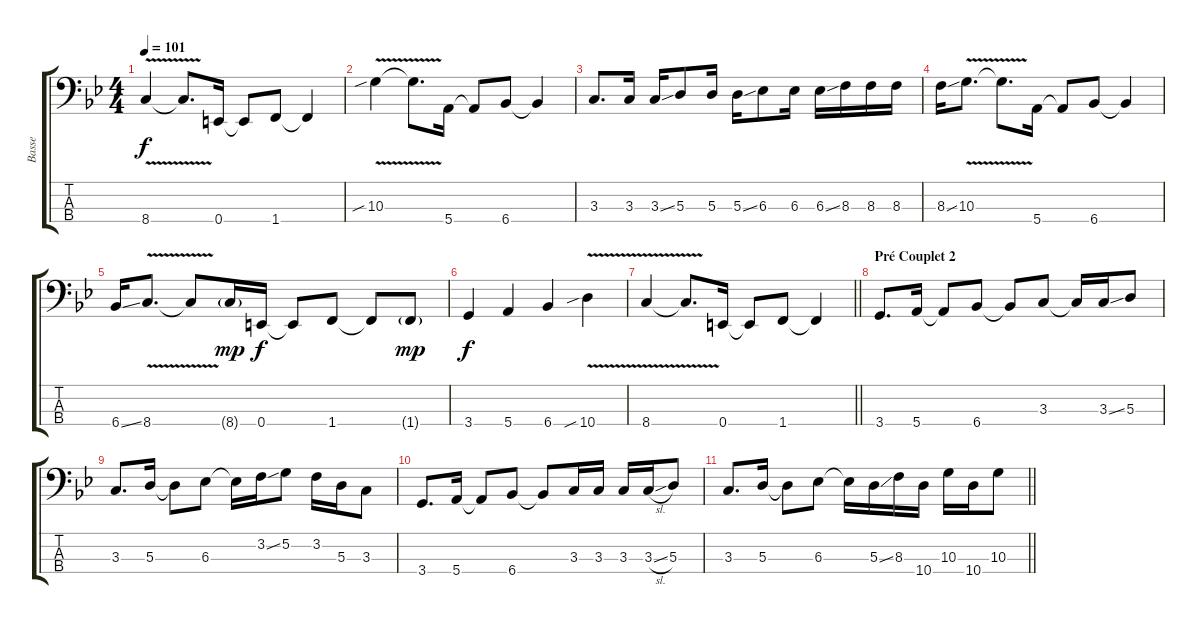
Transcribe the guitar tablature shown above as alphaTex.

\track ("Basse" "Basse") {instrument electricbassfinger}
\staff {score tabs}
\tuning (G2 D2 A1 E1) {hide}
\ts (4 4)
\tempo 101
\clef f4
\ks gminor
8.4{v}.4{dy f} 8.4{t}.8{d} 0.4.16 0.4{t}.8 1.4.8 1.4{t}.4 |
10.3{v sib}.4 10.3{t}.8{d} 5.4.16 5.4{t}.8 6.4.8 6.4{t}.4 |
3.3.8{d} 3.3.16 3.3{ss}.16 5.3.8 5.3.16 5.3{ss}.16 6.3.8 6.3.16 6.3{ss}.16 8.3.16 8.3.16 8.3.16 |
8.3{ss}.16 10.3{v}.8{d} 10.3{t}.8{d} 5.4.16 5.4{t}.8 6.4.8 6.4{t}.4 |
6.4{ss}.16 8.4{v}.8{d} 8.4{t}.8 8.4{g}.16{dy mp} 0.4.16{dy f} 0.4{t}.8 1.4.8 1.4{t}.8 1.4{g}.8{dy mp} |
3.4.4{dy f} 5.4.4 6.4.4 10.4{v sib}.4 |
\barLineRight lightlight
8.4{v}.4 8.4{t}.8{d} 0.4.16 0.4{t}.8 1.4.8 1.4{t}.4 |
\section ("" "Pré Couplet 2")
3.4.8{d} 5.4.16 5.4{t}.8 6.4.8 6.4{t}.8 3.3.8 3.3{t}.16 3.3{ss}.16 5.3.8 |
3.3.8{d} 5.3.16 5.3{t}.8 6.3.8 6.3{t}.16 3.2{ss}.16 5.2.8 3.2.16 5.3.16 3.3.8 |
3.4.8{d} 5.4.16 5.4{t}.8 6.4.8 6.4{t}.8 3.3.16 3.3.16 3.3.16 3.3{sl}.16 5.3.8 |
\barLineRight lightlight
3.3.8{d} 5.3.16 5.3{t}.8 6.3.8 6.3{t}.16 5.3{ss}.16 8.3.16 10.4.16 10.3.16 10.4.16 10.3.8
